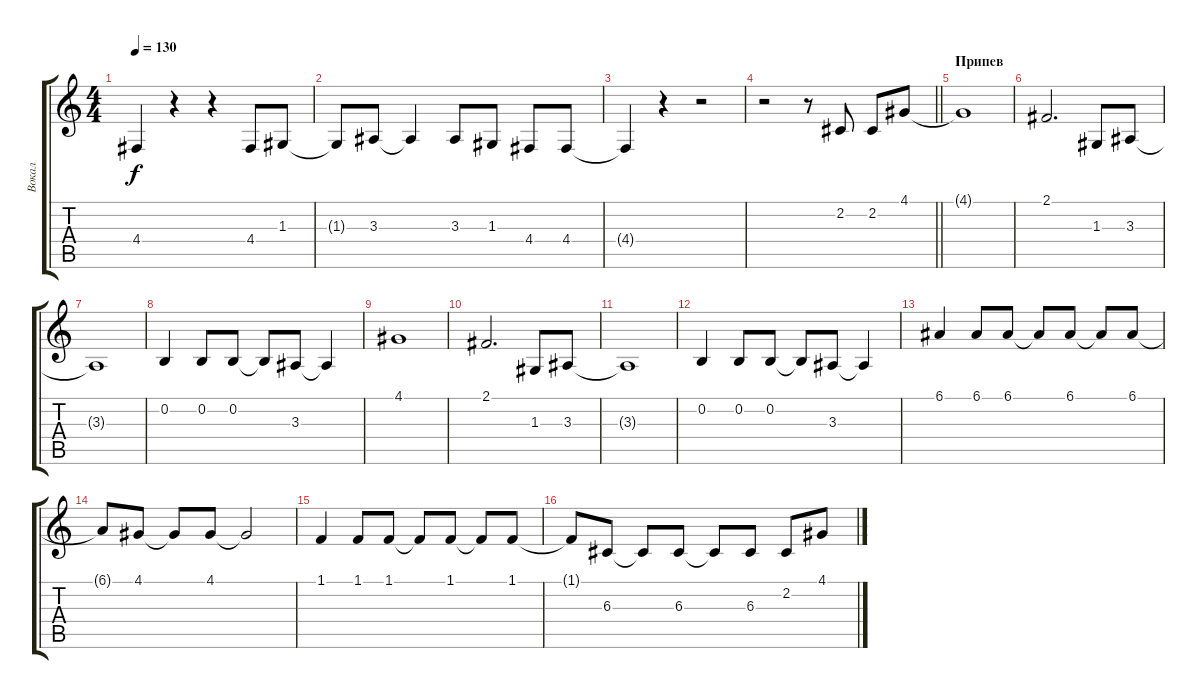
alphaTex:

\track ("Вокал" "Вокал") {instrument clarinet}
\staff {score tabs}
\tuning (E4 B3 G3 D3 A2 E2) {hide}
\ts (4 4)
\tempo 130
\clef g2
\ks c
4.4.4{dy f} r.4 r.4 4.4.8 1.3.8 |
1.3{t}.8 3.3.8 3.3{t}.4 3.3.8 1.3.8 4.4.8 4.4.8 |
4.4{t}.4 r.4 r.2 |
\barLineRight lightlight
r.2 r.8 2.2.8 2.2.8 4.1.8 |
\section ("" "Припев")
4.1{t}.1 |
2.1.2{d} 1.3.8 3.3.8 |
3.3{t}.1 |
0.2.4 0.2.8 0.2.8 0.2{t}.8 3.3.8 3.3{t}.4 |
4.1.1 |
2.1.2{d} 1.3.8 3.3.8 |
3.3{t}.1 |
0.2.4 0.2.8 0.2.8 0.2{t}.8 3.3.8 3.3{t}.4 |
6.1.4 6.1.8 6.1.8 6.1{t}.8 6.1.8 6.1{t}.8 6.1.8 |
6.1{t}.8 4.1.8 4.1{t}.8 4.1.8 4.1{t}.2 |
1.1.4 1.1.8 1.1.8 1.1{t}.8 1.1.8 1.1{t}.8 1.1.8 |
1.1{t}.8 6.3.8 6.3{t}.8 6.3.8 6.3{t}.8 6.3.8 2.2.8 4.1.8
